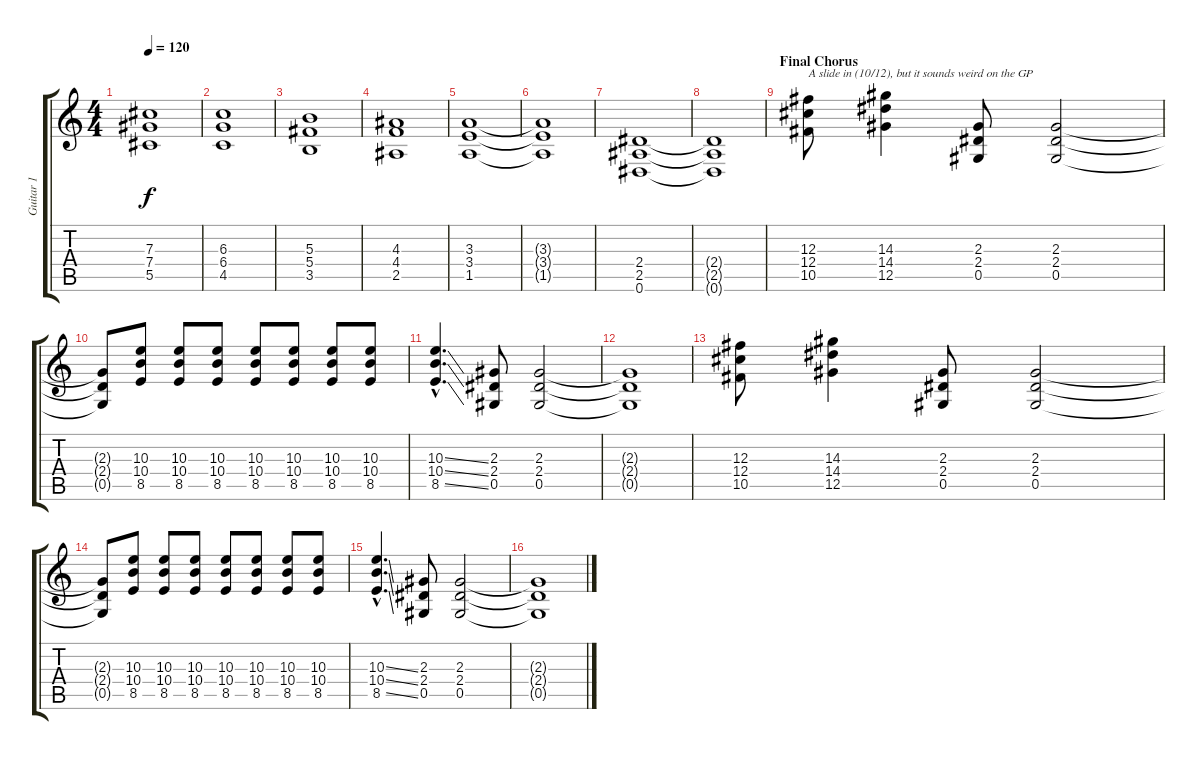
\track ("Guitar 1" "Guitar 1") {instrument distortionguitar}
\staff {score tabs}
\tuning (Eb4 Bb3 Gb3 Db3 Ab2 Eb2) {hide}
\ts (4 4)
\tempo 120
\clef g2
\ks c
(7.3 7.4 5.5).1{dy f} |
(6.3 6.4 4.5).1 |
(5.3 5.4 3.5).1 |
(4.3 4.4 2.5).1 |
(3.3 3.4 1.5).1 |
(3.3{t} 3.4{t} 1.5{t}).1 |
(2.4 2.5 0.6).1 |
(2.4{t} 2.5{t} 0.6{t}).1 |
\section ("" "Final Chorus")
(12.3 12.4 10.5).8{txt "A slide in (10/12), but it sounds weird on the GP"} (14.3 14.4 12.5).4 (2.3 2.4 0.5).8 (2.3 2.4 0.5).2 |
(2.3{t} 2.4{t} 0.5{t}).8 (10.3 10.4 8.5).8 (10.3 10.4 8.5).8 (10.3 10.4 8.5).8 (10.3 10.4 8.5).8 (10.3 10.4 8.5).8 (10.3 10.4 8.5).8 (10.3 10.4 8.5).8 |
(10.3{ss hac} 10.4{ss hac} 8.5{ss hac}).4{d} (2.3 2.4 0.5).8 (2.3 2.4 0.5).2 |
(2.3{t} 2.4{t} 0.5{t}).1 |
(12.3 12.4 10.5).8 (14.3 14.4 12.5).4 (2.3 2.4 0.5).8 (2.3 2.4 0.5).2 |
(2.3{t} 2.4{t} 0.5{t}).8 (10.3 10.4 8.5).8 (10.3 10.4 8.5).8 (10.3 10.4 8.5).8 (10.3 10.4 8.5).8 (10.3 10.4 8.5).8 (10.3 10.4 8.5).8 (10.3 10.4 8.5).8 |
(10.3{ss hac} 10.4{ss hac} 8.5{ss hac}).4{d} (2.3 2.4 0.5).8 (2.3 2.4 0.5).2 |
(2.3{t} 2.4{t} 0.5{t}).1
